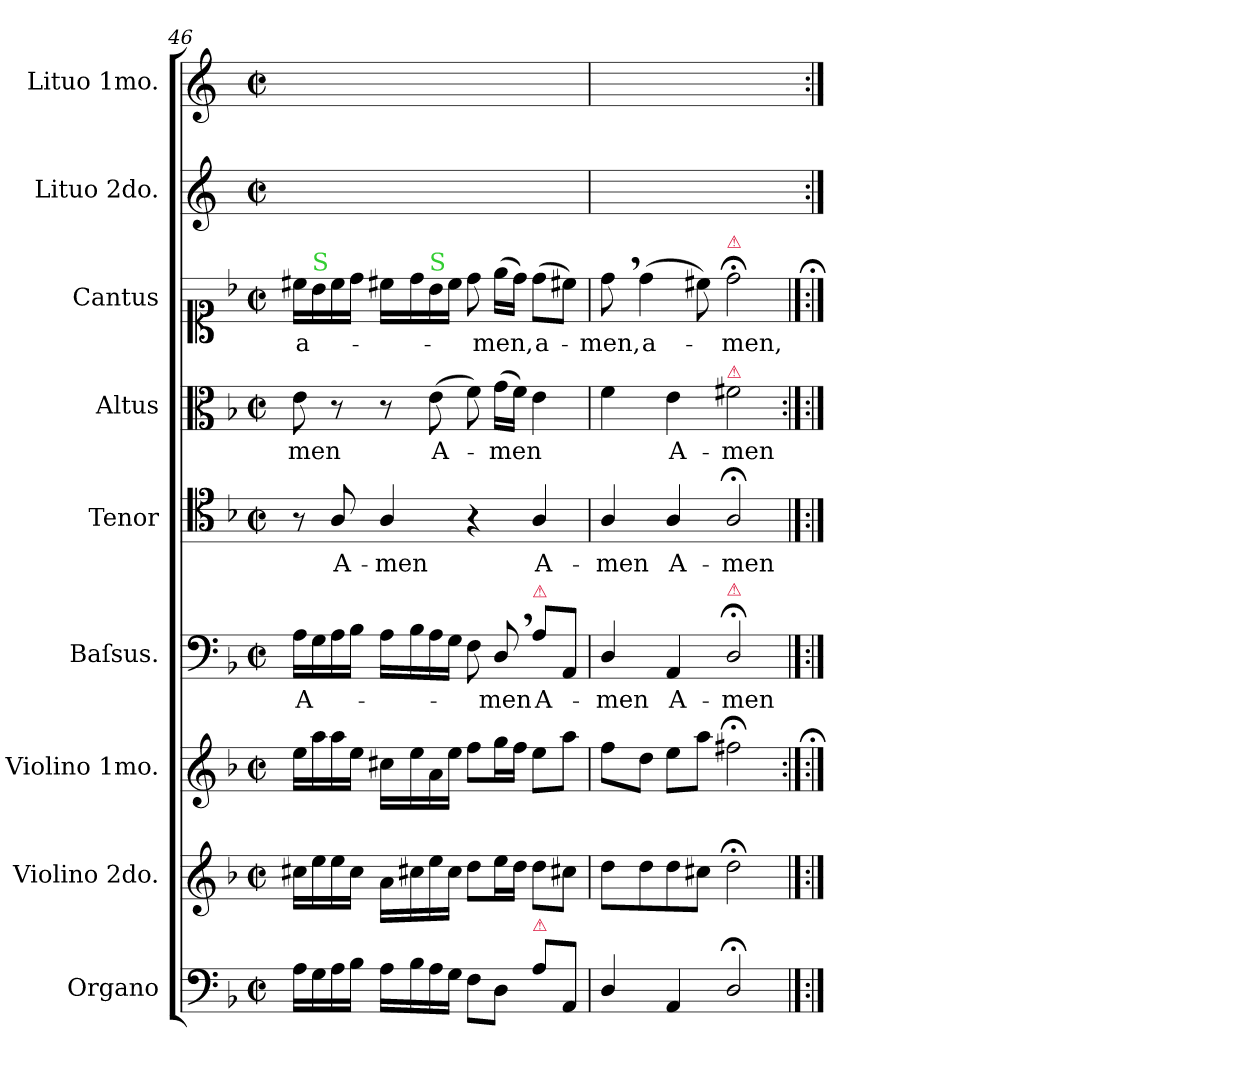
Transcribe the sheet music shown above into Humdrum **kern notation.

**kern	**kern	**kern	**kern	**text	**kern	**text	**kern	**text	**kern	**text	**kern	**kern
*part9	*part8	*part7	*part6	*part6	*part5	*part5	*part4	*part4	*part3	*part3	*part2	*part1
*staff9	*staff8	*staff7	*staff6	*staff6	*staff5	*staff5	*staff4	*staff4	*staff3	*staff3	*staff2	*staff1
*I"Organo	*I"Violino 2do.	*I"Violino 1mo.	*I"Baſsus.	*	*I"Tenor	*	*I"Altus	*	*I"Cantus	*	*I"Lituo 2do.	*I"Lituo 1mo.
*I'org	*I'vn1	*I'vn1	*I'B	*	*I'T	*	*I'A	*	*I'S	*	*I'lituo 2	*I'lituo 1
*clefF4	*clefG2	*clefG2	*clefF4	*	*clefC4	*	*clefC3	*	*clefC1	*	*clefG2	*clefG2
*	*	*	*	*	*	*	*	*	*	*	*ITrd-3c-5	*ITrd-3c-5
*k[b-]	*k[b-]	*k[b-]	*k[b-]	*	*k[b-]	*	*k[b-]	*	*k[b-]	*	*k[b-]	*k[b-]
*M2/2	*M2/2	*M2/2	*M2/2	*	*M2/2	*	*M2/2	*	*M2/2	*	*M2/2	*M2/2
*met(c|)	*met(c|)	*met(c|)	*met(c|)	*	*met(c|)	*	*met(c|)	*	*met(c|)	*	*met(c|)	*met(c|)
=46	=46	=46	=46	=46	=46	=46	=46	=46	=46	=46	=46	=46
16A\LL	16cc#X\LL	16ee\LL	16A\LL	A-	8r	.	8e\	-men	16cc#X\LL	a-	1ryy	1ryy
!	!	!	!	!	!	!	!	!	!LO:TX:a:color=limegreen:t=S	!	!	!
16G\	16ee\	16aa\	16G\	.	.	.	.	.	16b-\	.	.	.
16A\	16ee\	16aa\	16A\	.	8A/	A-	8r	.	16cc#\	.	.	.
16B-\JJ	16cc#\JJ	16ee\JJ	16B-\JJ	.	.	.	.	.	16dd\JJ	.	.	.
16A\LL	16a\LL	16cc#X\LL	16A\LL	.	4A/	-men	8r	.	16cc#X\LL	.	.	.
16B-\	16cc#X\	16ee\	16B-\	.	.	.	.	.	16dd\	.	.	.
!	!	!	!	!	!	!	!	!	!LO:TX:a:color=limegreen:t=S	!	!	!
16A\	16ee\	16a\	16A\	.	.	.	(8e\	A-	16b-\	.	.	.
16G\JJ	16cc#\JJ	16ee\JJ	16G\JJ	.	.	.	.	.	16cc#\JJ	.	.	.
8F\L	8dd\L	8ff\L	8F\	.	4r	.	8f\)	.	8dd\	.	.	.
8D\J	16ee\L	16gg\L	8D,</	-men	.	.	(16g\LL	-men	(16ee\LL	-men,	.	.
.	16dd\JJ	16ff\JJ	.	.	.	.	16f\JJ)	.	16dd\JJ)	.	.	.
!	!	!	!LO:TX:a:color=crimson:t=⚠	!	!	!	!	!	!	!	!	!
!LO:TX:a:color=crimson:t=⚠	!	!	!	!	!	!	!	!	!	!	!	!
8A\L	8dd\L	8ee\L	8A\L	A-	4A/	A-	4e\	.	(8dd\L	a-	.	.
8AA/J	8cc#X\J	8aa\J	8AA/J	.	.	.	.	.	8cc#X\J)	.	.	.
=47	=47	=47	=47	=47	=47	=47	=47	=47	=47	=47	=47	=47
4D/	8dd\L	8ff\L	4D/	-men	4A/	-men	4f\	.	8dd,<\	-men,	1ryy	1ryy
.	8dd\	8dd\J	.	.	.	.	.	.	(4dd\	a-	.	.
4AA/	8dd\	8ee\L	4AA/	A-	4A/	A-	4e\	A-	.	.	.	.
.	8cc#X\J	8aa\J	.	.	.	.	.	.	8cc#X\)	.	.	.
!	!	!	!	!	!	!	!	!	!LO:TX:a:color=crimson:t=⚠	!	!	!
!	!	!	!	!	!	!	!LO:TX:a:color=crimson:t=⚠	!	!	!	!	!
!	!	!	!LO:TX:a:color=crimson:t=⚠	!	!	!	!	!	!	!	!	!
2D;<;/	2dd;<\	2ff#X;<\	2D;/	-men	2A;/	-men	2f#X\	-men	2dd;<\	-men,	.	.
==	==	=:|!;	==	==	==	==	=:|!	==	==;	==	==	==
*-	*-	*-	*-	*-	*-	*-	*-	*-	*-	*-	*-	*-
